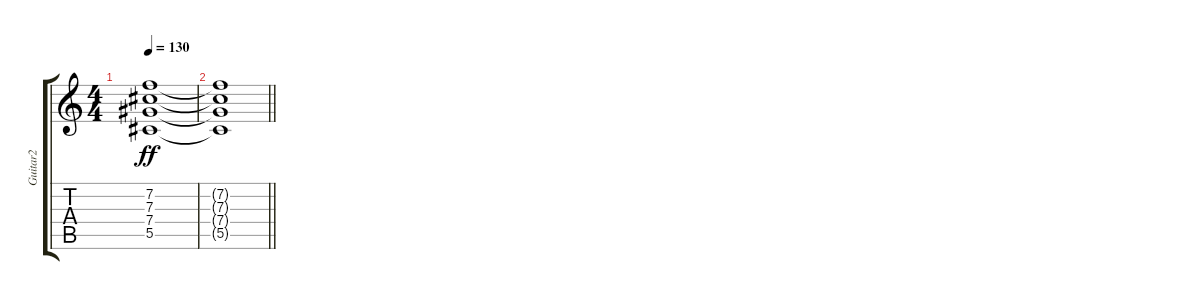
\track ("Guitar2" "Guitar2") {instrument acousticguitarsteel}
\staff {score tabs}
\tuning (Eb4 Bb3 Gb3 Db3 Ab2 Eb2) {hide}
\ts (4 4)
\tempo 130
\clef g2
\ks c
(7.2 7.3 7.4 5.5).1{dy ff} |
\barLineRight lightlight
(7.2{t} 7.3{t} 7.4{t} 5.5{t}).1
